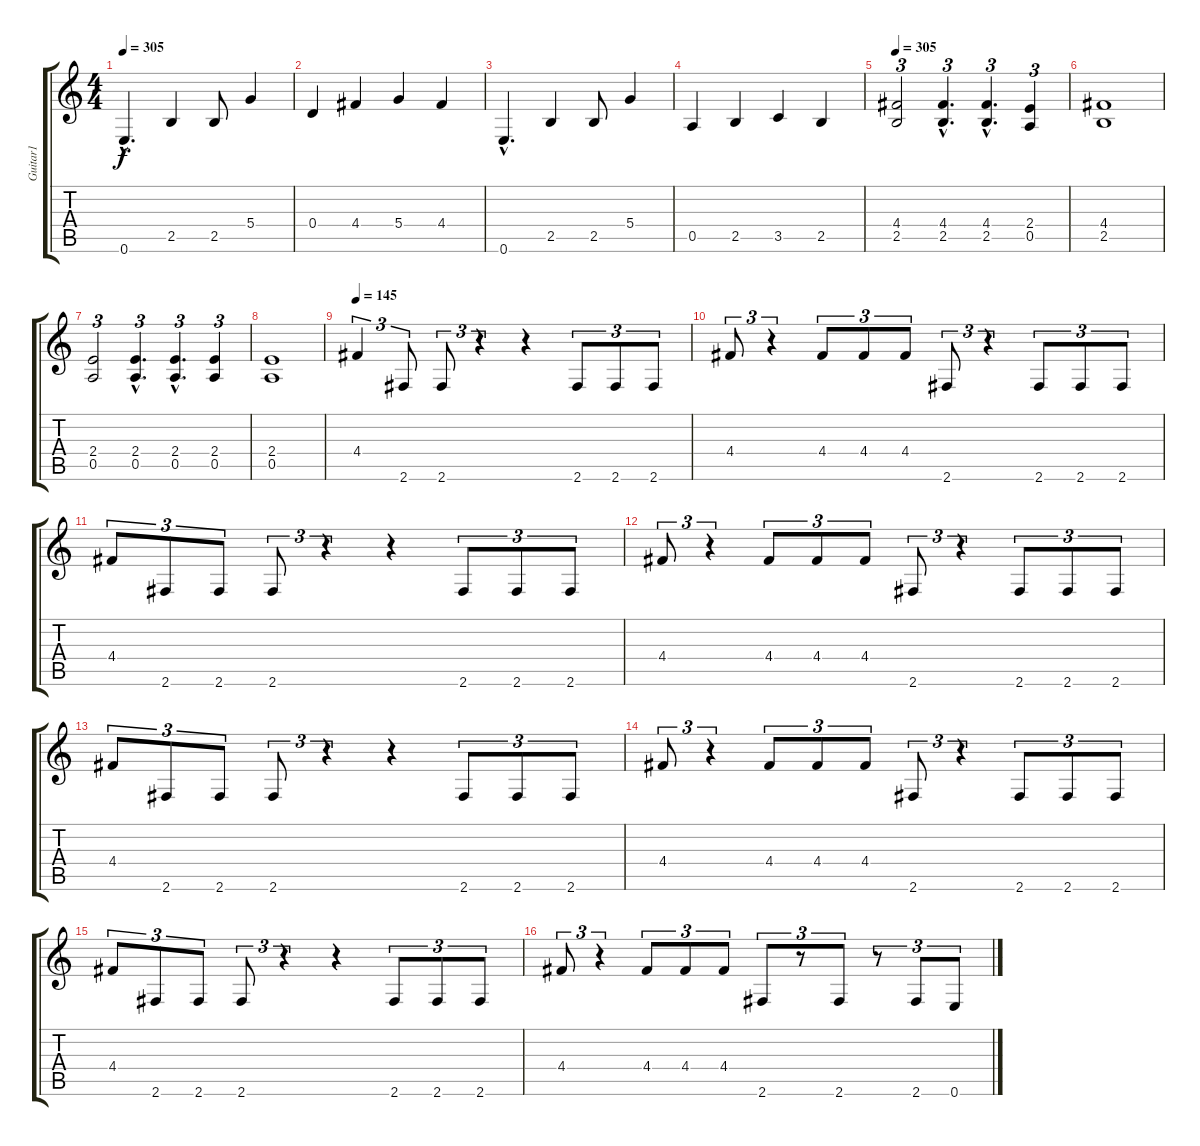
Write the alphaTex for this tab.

\track ("Guitar1" "Guitar1") {instrument distortionguitar}
\staff {score tabs}
\tuning (E4 B3 G3 D3 A2 E2) {hide}
\ts (4 4)
\tempo 305
\clef g2
\ks c
0.6{hac}.4{d dy f} 2.5.4 2.5.8 5.4.4 |
0.4.4 4.4.4 5.4.4 4.4.4 |
0.6{hac}.4{d} 2.5.4 2.5.8 5.4.4 |
0.5.4 2.5.4 3.5.4 2.5.4 |
\tempo 305
(4.4 2.5).2{tu (3 2)} (4.4{hac} 2.5{hac}).4{d tu (3 2)} (4.4{hac} 2.5{hac}).4{d tu (3 2)} (2.4 0.5).4{tu (3 2)} |
(4.4 2.5).1 |
(2.4 0.5).2{tu (3 2)} (2.4{hac} 0.5{hac}).4{d tu (3 2)} (2.4{hac} 0.5{hac}).4{d tu (3 2)} (2.4 0.5).4{tu (3 2)} |
(2.4 0.5).1 |
\tempo 145
4.4.4{tu (3 2)} 2.6.8{tu (3 2)} 2.6.8{tu (3 2)} r.4{tu (3 2)} r.4 2.6.8{tu (3 2)} 2.6.8{tu (3 2)} 2.6.8{tu (3 2)} |
4.4.8{tu (3 2)} r.4{tu (3 2)} 4.4.8{tu (3 2)} 4.4.8{tu (3 2)} 4.4.8{tu (3 2)} 2.6.8{tu (3 2)} r.4{tu (3 2)} 2.6.8{tu (3 2)} 2.6.8{tu (3 2)} 2.6.8{tu (3 2)} |
4.4.8{tu (3 2)} 2.6.8{tu (3 2)} 2.6.8{tu (3 2)} 2.6.8{tu (3 2)} r.4{tu (3 2)} r.4 2.6.8{tu (3 2)} 2.6.8{tu (3 2)} 2.6.8{tu (3 2)} |
4.4.8{tu (3 2)} r.4{tu (3 2)} 4.4.8{tu (3 2)} 4.4.8{tu (3 2)} 4.4.8{tu (3 2)} 2.6.8{tu (3 2)} r.4{tu (3 2)} 2.6.8{tu (3 2)} 2.6.8{tu (3 2)} 2.6.8{tu (3 2)} |
4.4.8{tu (3 2)} 2.6.8{tu (3 2)} 2.6.8{tu (3 2)} 2.6.8{tu (3 2)} r.4{tu (3 2)} r.4 2.6.8{tu (3 2)} 2.6.8{tu (3 2)} 2.6.8{tu (3 2)} |
4.4.8{tu (3 2)} r.4{tu (3 2)} 4.4.8{tu (3 2)} 4.4.8{tu (3 2)} 4.4.8{tu (3 2)} 2.6.8{tu (3 2)} r.4{tu (3 2)} 2.6.8{tu (3 2)} 2.6.8{tu (3 2)} 2.6.8{tu (3 2)} |
4.4.8{tu (3 2)} 2.6.8{tu (3 2)} 2.6.8{tu (3 2)} 2.6.8{tu (3 2)} r.4{tu (3 2)} r.4 2.6.8{tu (3 2)} 2.6.8{tu (3 2)} 2.6.8{tu (3 2)} |
4.4.8{tu (3 2)} r.4{tu (3 2)} 4.4.8{tu (3 2)} 4.4.8{tu (3 2)} 4.4.8{tu (3 2)} 2.6.8{tu (3 2)} r.8{tu (3 2)} 2.6.8{tu (3 2)} r.8{tu (3 2)} 2.6.8{tu (3 2)} 0.6.8{tu (3 2)}
